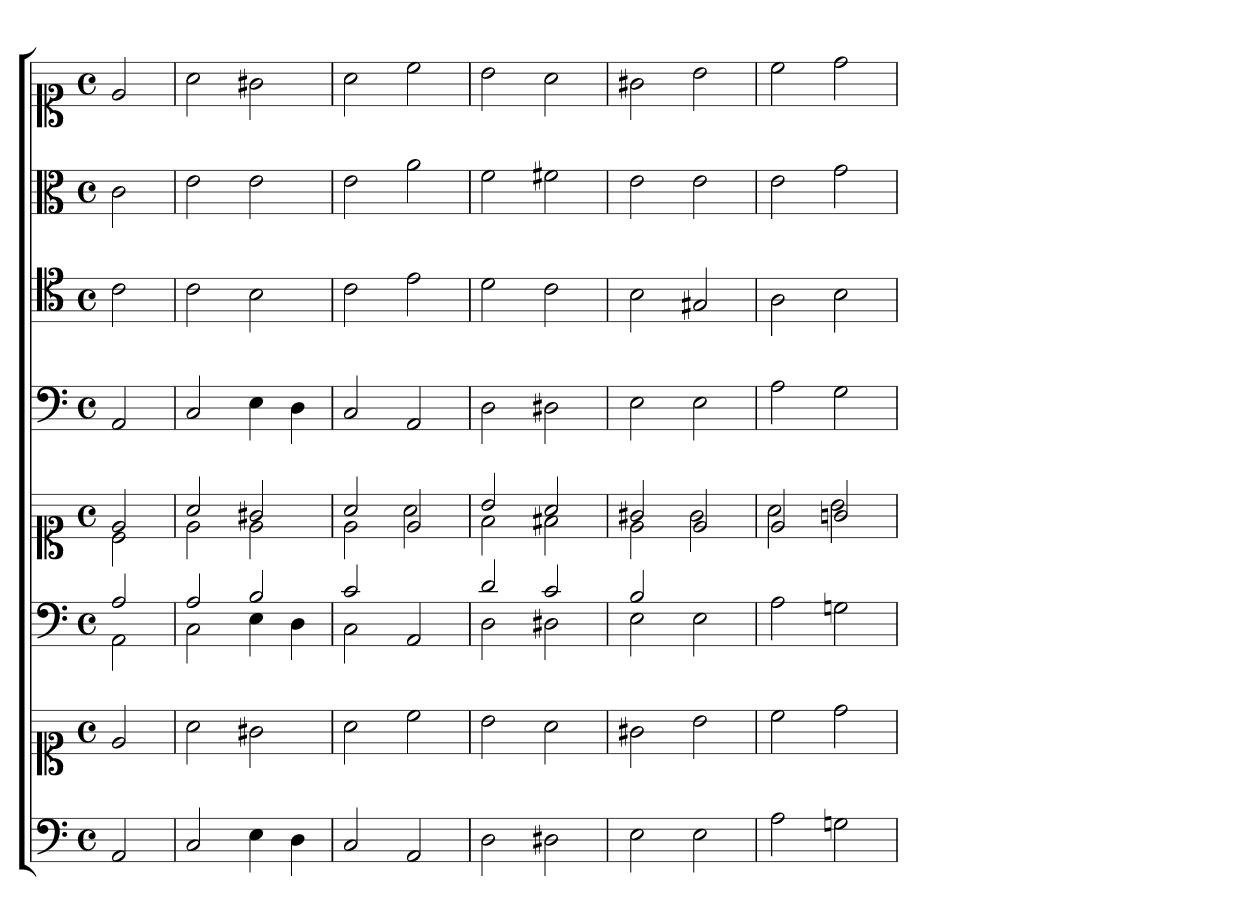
**kern	**kern	**kern	**kern	**kern	**kern	**kern	**kern
*part6	*part6	*part5	*part5	*part4	*part3	*part2	*part1
*staff8	*staff7	*staff6	*staff5	*staff4	*staff3	*staff2	*staff1
*clefF4	*clefC1	*clefF4	*clefC1	*clefF4	*clefC4	*clefC3	*clefC1
*k[]	*k[]	*k[]	*k[]	*k[]	*k[]	*k[]	*k[]
*M4/4	*M4/4	*M4/4	*M4/4	*M4/4	*M4/4	*M4/4	*M4/4
*met(c)	*met(c)	*met(c)	*met(c)	*met(c)	*met(c)	*met(c)	*met(c)
*MM180	*MM180	*MM180	*MM180	*MM180	*MM180	*MM180	*MM180
=1	=1	=1	=1	=1	=1	=1	=1
*	*	*^	*^	*	*	*	*
2AA	2e	2A	2AA	2e	2c	2AA	2c	2c	2e
=2	=2	=2	=2	=2	=2	=2	=2	=2	=2
2C	2a	2A	2C	2a	2e	2C	2c	2e	2a
4E	2g#X	2B	4E	2g#X	2e	4E	2B	2e	2g#X
4D	.	.	4D	.	.	4D	.	.	.
=3	=3	=3	=3	=3	=3	=3	=3	=3	=3
2C	2a	2c	2C	2a	2e	2C	2c	2e	2a
2AA	2cc	2ryy	2AA	2e	2a	2AA	2e	2a	2cc
=4	=4	=4	=4	=4	=4	=4	=4	=4	=4
2D	2b	2d	2D	2b	2f	2D	2d	2f	2b
2D#X	2a	2c	2D#X	2a	2f#X	2D#X	2c	2f#X	2a
=5	=5	=5	=5	=5	=5	=5	=5	=5	=5
2E	2g#X	2B	2E	2g#X	2e	2E	2B	2e	2g#X
2E	2b	2ryy	2E	2e	2g#	2E	2G#X	2e	2b
*	*	*v	*v	*	*	*	*	*	*
=6	=6	=6	=6	=6	=6	=6	=6	=6
2A	2cc	2A	2e	2a	2A	2A	2e	2cc
2Gn	2dd	2Gn	2gn	2b	2G	2B	2g	2dd
*	*	*	*v	*v	*	*	*	*
=	=	=	=	=	=	=	=
*-	*-	*-	*-	*-	*-	*-	*-
